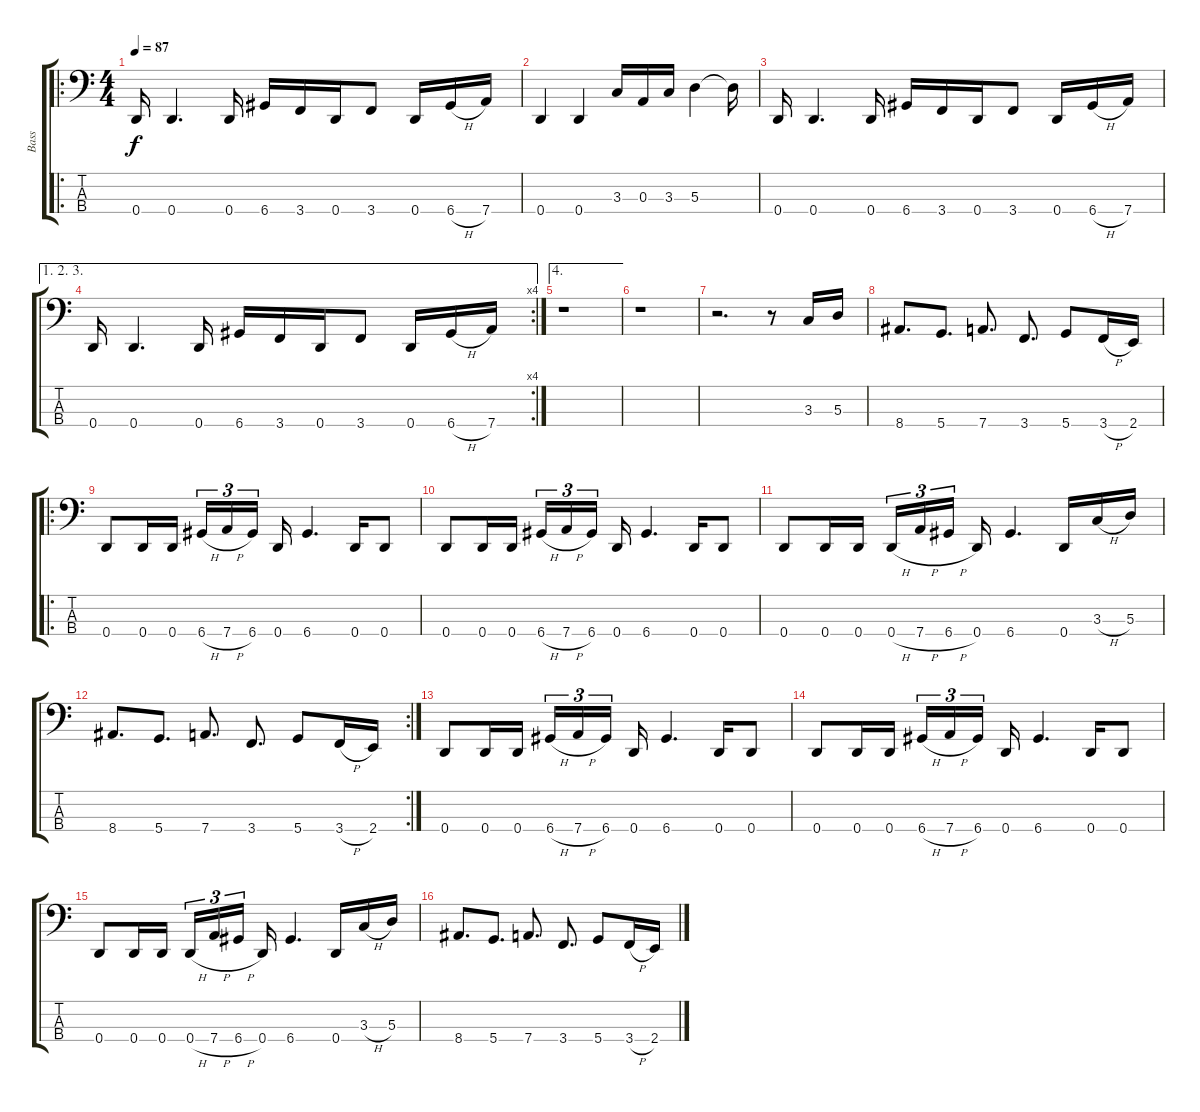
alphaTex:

\track ("Bass" "Bass") {instrument electricbassfinger}
\staff {score tabs}
\tuning (G2 D2 A1 D1) {hide}
\ro
\ts (4 4)
\tempo 87
\clef f4
\ks c
0.4.16{dy f} 0.4.4{d} 0.4.16 6.4.16 3.4.16 0.4.16 3.4.8 0.4.16 6.4{h}.16 7.4.16 |
0.4.4 0.4.4 3.3.16 0.3.16 3.3.16 5.3.4 5.3{t}.16 |
0.4.16 0.4.4{d} 0.4.16 6.4.16 3.4.16 0.4.16 3.4.8 0.4.16 6.4{h}.16 7.4.16 |
\ae (1 2 3)
\rc 4
0.4.16 0.4.4{d} 0.4.16 6.4.16 3.4.16 0.4.16 3.4.8 0.4.16 6.4{h}.16 7.4.16 |
\ae 4
r.1 |
r.1 |
r.2{d} r.8 3.3.16 5.3.16 |
8.4.8{d} 5.4.8{d} 7.4.8{d} 3.4.8{d} 5.4.8 3.4{h}.16 2.4.16 |
\ro
0.4.8 0.4.16 0.4.16 6.4{h}.16{tu (3 2)} 7.4{h}.16{tu (3 2)} 6.4.16{tu (3 2)} 0.4.16 6.4.4{d} 0.4.16 0.4.8 |
0.4.8 0.4.16 0.4.16 6.4{h}.16{tu (3 2)} 7.4{h}.16{tu (3 2)} 6.4.16{tu (3 2)} 0.4.16 6.4.4{d} 0.4.16 0.4.8 |
0.4.8 0.4.16 0.4.16 0.4{h}.16{tu (3 2)} 7.4{h}.16{tu (3 2)} 6.4{h}.16{tu (3 2)} 0.4.16 6.4.4{d} 0.4.16 3.3{h}.16 5.3.16 |
\rc 2
8.4.8{d} 5.4.8{d} 7.4.8{d} 3.4.8{d} 5.4.8 3.4{h}.16 2.4.16 |
0.4.8 0.4.16 0.4.16 6.4{h}.16{tu (3 2)} 7.4{h}.16{tu (3 2)} 6.4.16{tu (3 2)} 0.4.16 6.4.4{d} 0.4.16 0.4.8 |
0.4.8 0.4.16 0.4.16 6.4{h}.16{tu (3 2)} 7.4{h}.16{tu (3 2)} 6.4.16{tu (3 2)} 0.4.16 6.4.4{d} 0.4.16 0.4.8 |
0.4.8 0.4.16 0.4.16 0.4{h}.16{tu (3 2)} 7.4{h}.16{tu (3 2)} 6.4{h}.16{tu (3 2)} 0.4.16 6.4.4{d} 0.4.16 3.3{h}.16 5.3.16 |
8.4.8{d} 5.4.8{d} 7.4.8{d} 3.4.8{d} 5.4.8 3.4{h}.16 2.4.16
